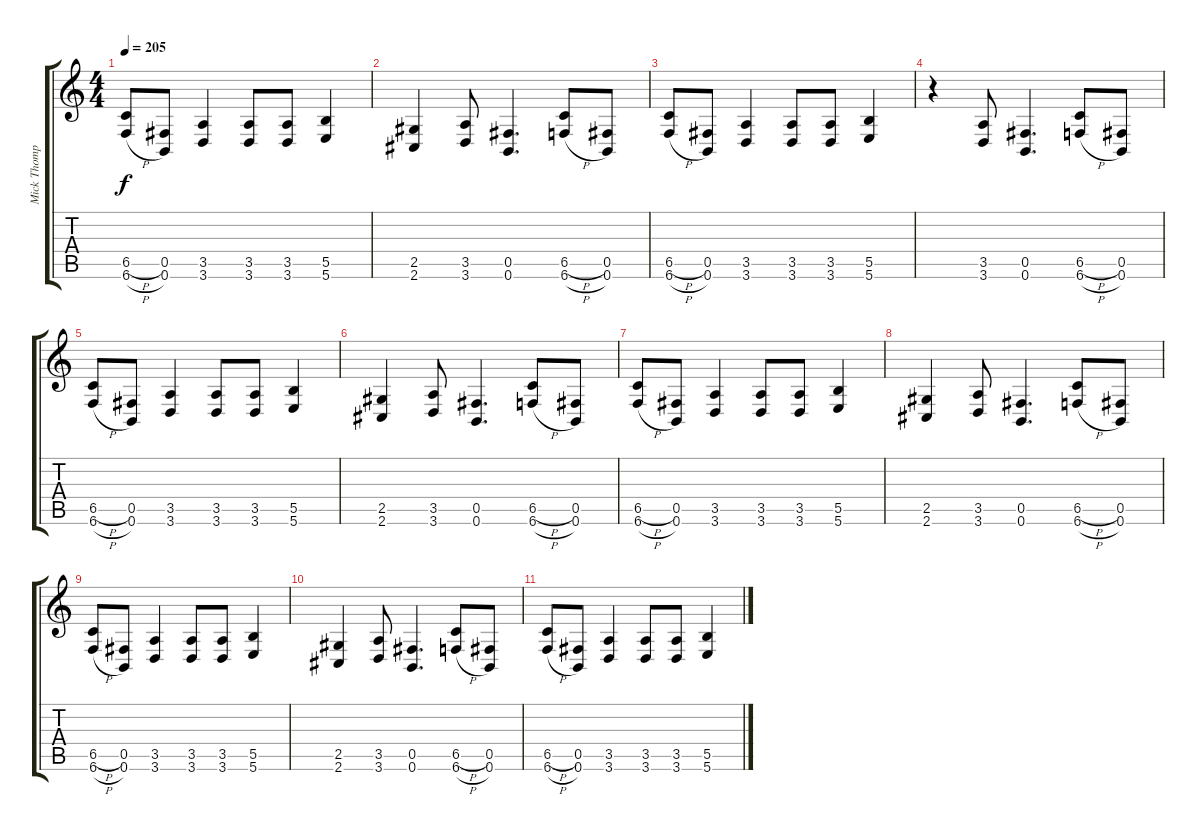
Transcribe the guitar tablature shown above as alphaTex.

\track ("Mick Thompson" "Mick Thomp") {instrument distortionguitar}
\staff {score tabs}
\tuning (Db4 Ab3 E3 B2 Gb2 B1) {hide}
\ts (4 4)
\tempo 205
\clef g2
\ks c
(6.5{h} 6.6{h}).8{dy f} (0.5 0.6).8 (3.5 3.6).4 (3.5 3.6).8 (3.5 3.6).8 (5.5 5.6).4 |
(2.5 2.6).4 (3.5 3.6).8 (0.5 0.6).4{d} (6.5{h} 6.6{h}).8 (0.5 0.6).8 |
(6.5{h} 6.6{h}).8 (0.5 0.6).8 (3.5 3.6).4 (3.5 3.6).8 (3.5 3.6).8 (5.5 5.6).4 |
r.4 (3.5 3.6).8 (0.5 0.6).4{d} (6.5{h} 6.6{h}).8 (0.5 0.6).8 |
(6.5{h} 6.6{h}).8 (0.5 0.6).8 (3.5 3.6).4 (3.5 3.6).8 (3.5 3.6).8 (5.5 5.6).4 |
(2.5 2.6).4 (3.5 3.6).8 (0.5 0.6).4{d} (6.5{h} 6.6{h}).8 (0.5 0.6).8 |
(6.5{h} 6.6{h}).8 (0.5 0.6).8 (3.5 3.6).4 (3.5 3.6).8 (3.5 3.6).8 (5.5 5.6).4 |
(2.5 2.6).4 (3.5 3.6).8 (0.5 0.6).4{d} (6.5{h} 6.6{h}).8 (0.5 0.6).8 |
(6.5{h} 6.6{h}).8 (0.5 0.6).8 (3.5 3.6).4 (3.5 3.6).8 (3.5 3.6).8 (5.5 5.6).4 |
(2.5 2.6).4 (3.5 3.6).8 (0.5 0.6).4{d} (6.5{h} 6.6{h}).8 (0.5 0.6).8 |
(6.5{h} 6.6{h}).8 (0.5 0.6).8 (3.5 3.6).4 (3.5 3.6).8 (3.5 3.6).8 (5.5 5.6).4
